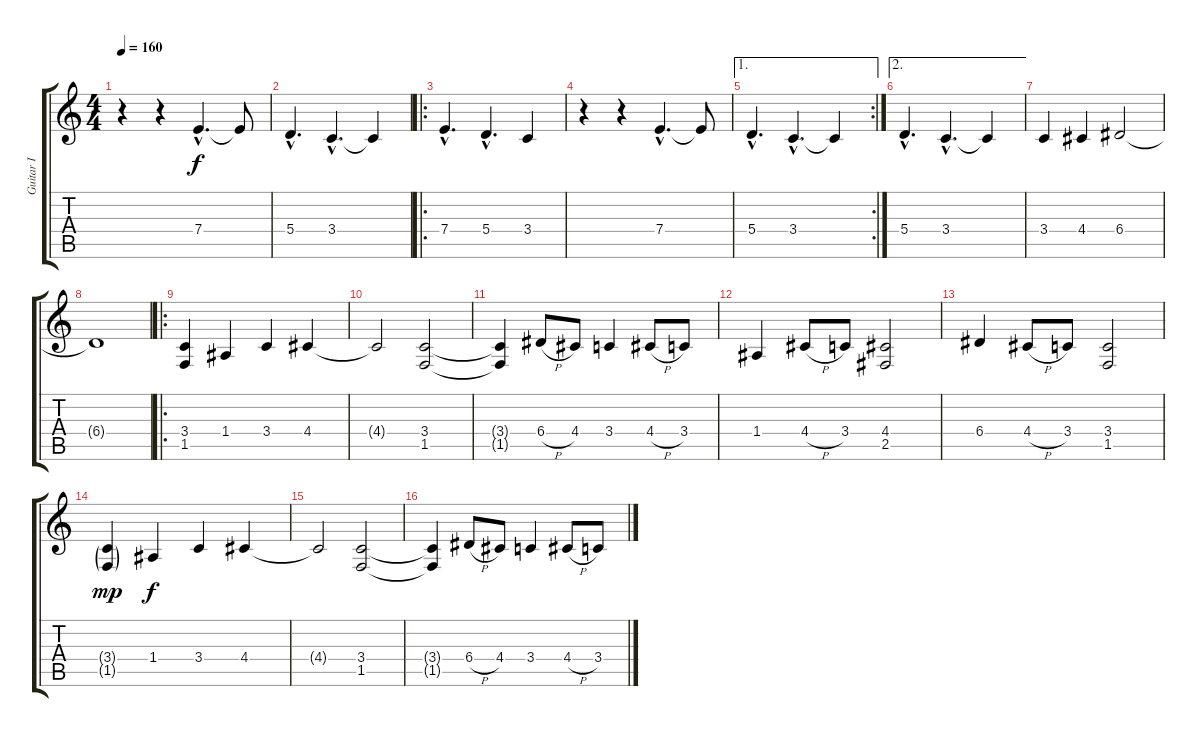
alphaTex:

\track ("Guitar I" "Guitar I") {instrument distortionguitar}
\staff {score tabs}
\tuning (B3 Gb3 E3 A2 E2 B1) {hide}
\ts (4 4)
\tempo 160
\clef g2
\ks c
r.4{dy f} r.4 7.4{hac}.4{d} 7.4{t}.8 |
5.4{hac}.4{d} 3.4{hac}.4{d} 3.4{t}.4 |
\ro
7.4{hac}.4{d} 5.4{hac}.4{d} 3.4.4 |
r.4 r.4 7.4{hac}.4{d} 7.4{t}.8 |
\ae 1
\rc 2
5.4{hac}.4{d} 3.4{hac}.4{d} 3.4{t}.4 |
\ae 2
5.4{hac}.4{d} 3.4{hac}.4{d} 3.4{t}.4 |
3.4.4 4.4.4 6.4.2 |
6.4{t}.1 |
\ro
(3.4 1.5).4 1.4.4 3.4.4 4.4.4 |
4.4{t}.2 (3.4 1.5).2 |
(3.4{t} 1.5{t}).4 6.4{h}.8 4.4.8 3.4.4 4.4{h}.8 3.4.8 |
1.4.4 4.4{h}.8 3.4.8 (4.4 2.5).2 |
6.4.4 4.4{h}.8 3.4.8 (3.4 1.5).2 |
(3.4{g} 1.5{g}).4{dy mp} 1.4.4{dy f} 3.4.4 4.4.4 |
4.4{t}.2 (3.4 1.5).2 |
(3.4{t} 1.5{t}).4 6.4{h}.8 4.4.8 3.4.4 4.4{h}.8 3.4.8
